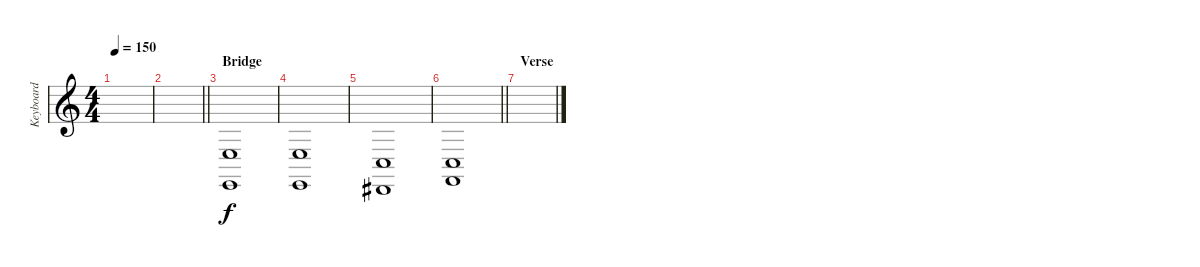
\track ("Keyboard" "Keyboard") {instrument acousticgrandpiano}
\staff {score}
\tuning (D4 A3 F3 C3 G2 C2) {hide}
\ts (4 4)
\tempo 150
\clef g2
\ks c
|
\barLineRight lightlight
|
\section ("" "Bridge")
(4.4 4.6).1{dy f volume 8} |
(4.4 4.6).1 |
(0.4 3.6).1 |
\barLineRight lightlight
(0.4 5.6).1 |
\section ("" "Verse")
